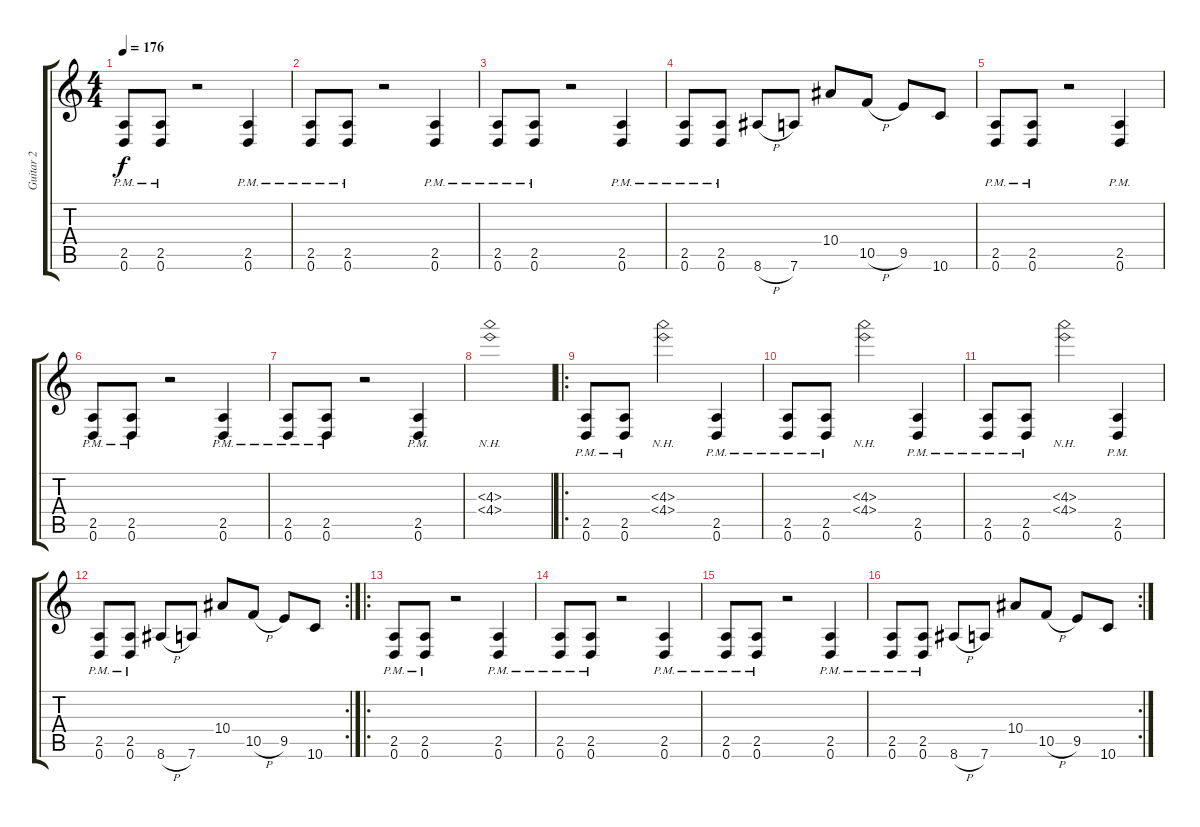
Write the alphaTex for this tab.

\track ("Guitar 2" "Guitar 2") {instrument distortionguitar}
\staff {score tabs}
\tuning (D4 A3 F3 C3 G2 D2) {hide}
\ts (4 4)
\tempo 176
\clef g2
\ks c
(2.5{pm} 0.6{pm}).8{dy f} (2.5{pm} 0.6{pm}).8 r.2 (2.5{pm} 0.6{pm}).4 |
(2.5{pm} 0.6{pm}).8 (2.5{pm} 0.6{pm}).8 r.2 (2.5{pm} 0.6{pm}).4 |
(2.5{pm} 0.6{pm}).8 (2.5{pm} 0.6{pm}).8 r.2 (2.5{pm} 0.6{pm}).4 |
(2.5{pm} 0.6{pm}).8 (2.5{pm} 0.6{pm}).8 8.6{h}.8 7.6.8 10.4.8 10.5{h}.8 9.5.8 10.6.8 |
(2.5{pm} 0.6{pm}).8 (2.5{pm} 0.6{pm}).8 r.2 (2.5{pm} 0.6{pm}).4 |
(2.5{pm} 0.6{pm}).8 (2.5{pm} 0.6{pm}).8 r.2 (2.5{pm} 0.6{pm}).4 |
(2.5{pm} 0.6{pm}).8 (2.5{pm} 0.6{pm}).8 r.2 (2.5{pm} 0.6{pm}).4 |
(4.3{nh} 4.4{nh}).1 |
\ro
(2.5{pm} 0.6{pm}).8 (2.5{pm} 0.6{pm}).8 (4.3{nh} 4.4{nh}).2 (2.5{pm} 0.6{pm}).4 |
(2.5{pm} 0.6{pm}).8 (2.5{pm} 0.6{pm}).8 (4.3{nh} 4.4{nh}).2 (2.5{pm} 0.6{pm}).4 |
(2.5{pm} 0.6{pm}).8 (2.5{pm} 0.6{pm}).8 (4.3{nh} 4.4{nh}).2 (2.5{pm} 0.6{pm}).4 |
\rc 2
(2.5{pm} 0.6{pm}).8 (2.5{pm} 0.6{pm}).8 8.6{h}.8 7.6.8 10.4.8 10.5{h}.8 9.5.8 10.6.8 |
\ro
(2.5{pm} 0.6{pm}).8 (2.5{pm} 0.6{pm}).8 r.2 (2.5{pm} 0.6{pm}).4 |
(2.5{pm} 0.6{pm}).8 (2.5{pm} 0.6{pm}).8 r.2 (2.5{pm} 0.6{pm}).4 |
(2.5{pm} 0.6{pm}).8 (2.5{pm} 0.6{pm}).8 r.2 (2.5{pm} 0.6{pm}).4 |
\rc 2
(2.5{pm} 0.6{pm}).8 (2.5{pm} 0.6{pm}).8 8.6{h}.8 7.6.8 10.4.8 10.5{h}.8 9.5.8 10.6.8
